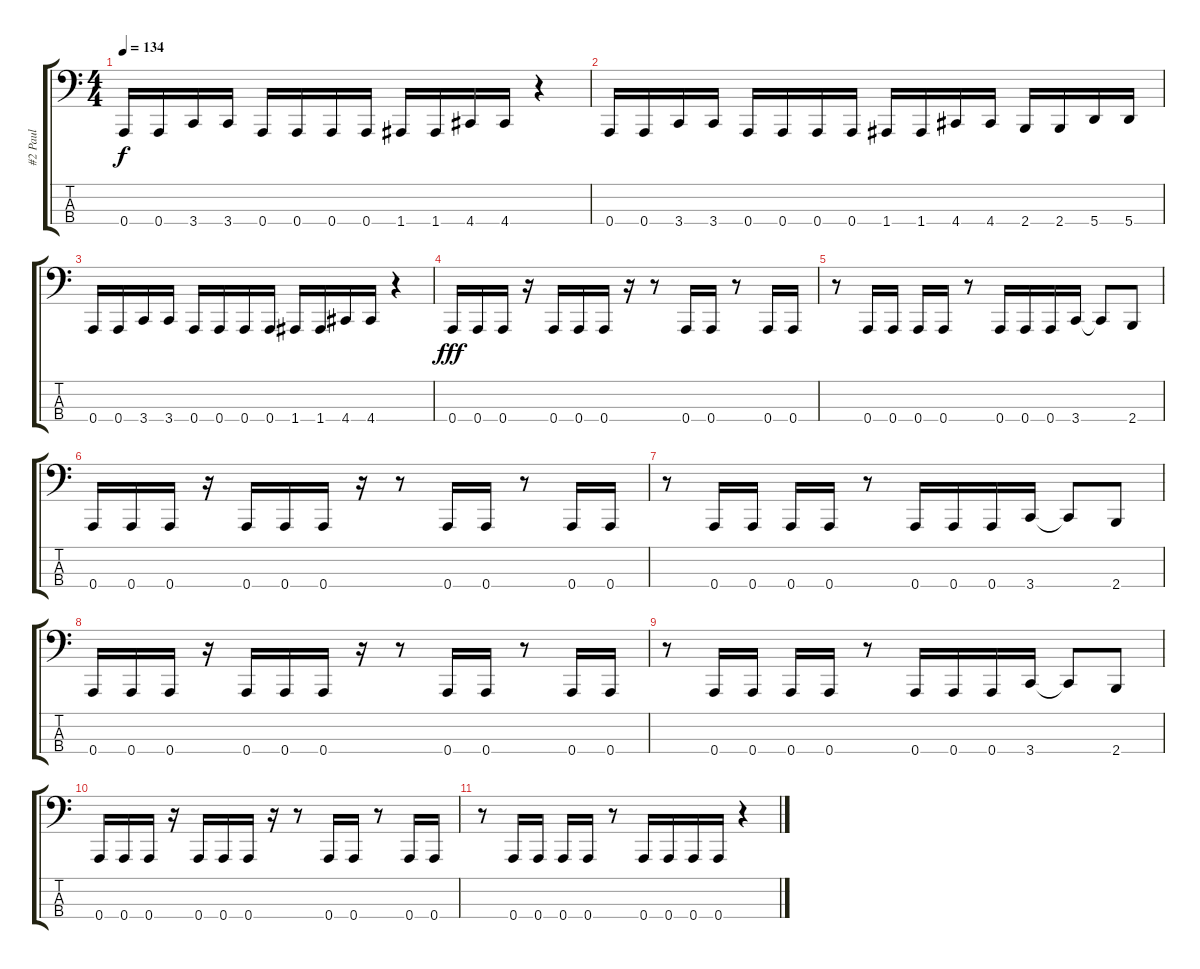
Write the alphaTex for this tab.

\track ("#2 Paul" "#2 Paul") {instrument electricbasspick}
\staff {score tabs}
\tuning (D2 A1 E1 A0) {hide}
\ts (4 4)
\tempo 134
\clef f4
\ks c
0.4.16{dy f} 0.4.16 3.4.16 3.4.16 0.4.16 0.4.16 0.4.16 0.4.16 1.4.16 1.4.16 4.4.16 4.4.16 r.4 |
0.4.16 0.4.16 3.4.16 3.4.16 0.4.16 0.4.16 0.4.16 0.4.16 1.4.16 1.4.16 4.4.16 4.4.16 2.4.16 2.4.16 5.4.16 5.4.16 |
0.4.16 0.4.16 3.4.16 3.4.16 0.4.16 0.4.16 0.4.16 0.4.16 1.4.16 1.4.16 4.4.16 4.4.16 r.4 |
0.4.16{dy fff} 0.4.16 0.4.16 r.16 0.4.16 0.4.16 0.4.16 r.16 r.8 0.4.16 0.4.16 r.8 0.4.16 0.4.16 |
r.8 0.4.16 0.4.16 0.4.16 0.4.16 r.8 0.4.16 0.4.16 0.4.16 3.4.16 3.4{t}.8 2.4.8 |
0.4.16 0.4.16 0.4.16 r.16 0.4.16 0.4.16 0.4.16 r.16 r.8 0.4.16 0.4.16 r.8 0.4.16 0.4.16 |
r.8 0.4.16 0.4.16 0.4.16 0.4.16 r.8 0.4.16 0.4.16 0.4.16 3.4.16 3.4{t}.8 2.4.8 |
0.4.16 0.4.16 0.4.16 r.16 0.4.16 0.4.16 0.4.16 r.16 r.8 0.4.16 0.4.16 r.8 0.4.16 0.4.16 |
r.8 0.4.16 0.4.16 0.4.16 0.4.16 r.8 0.4.16 0.4.16 0.4.16 3.4.16 3.4{t}.8 2.4.8 |
0.4.16 0.4.16 0.4.16 r.16 0.4.16 0.4.16 0.4.16 r.16 r.8 0.4.16 0.4.16 r.8 0.4.16 0.4.16 |
r.8 0.4.16 0.4.16 0.4.16 0.4.16 r.8 0.4.16 0.4.16 0.4.16 0.4.16 r.4
